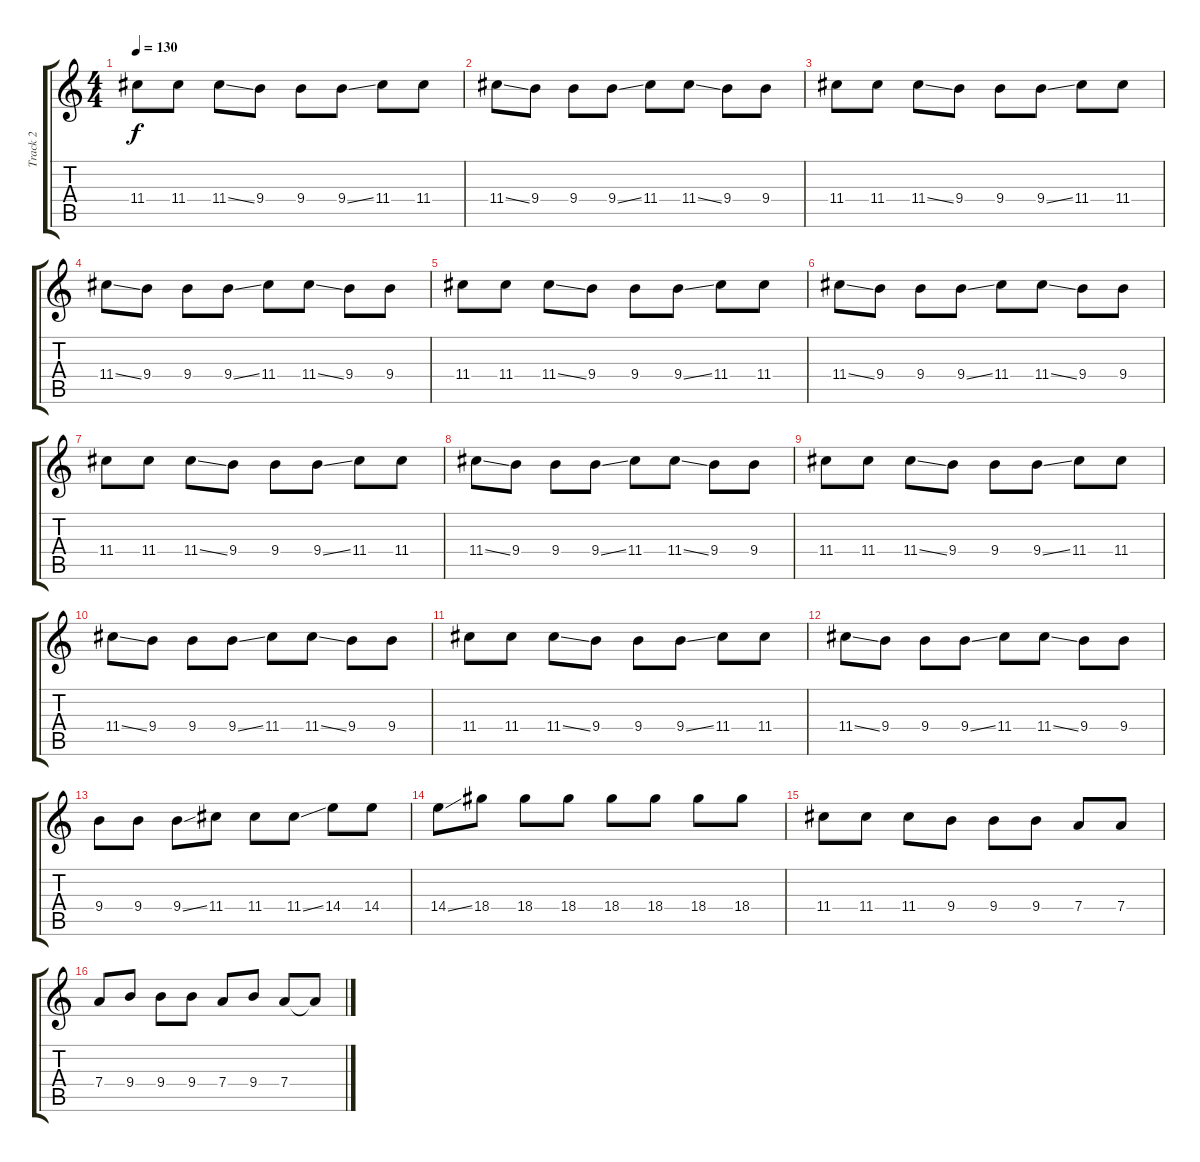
\track ("Track 2" "Track 2") {instrument electricguitarjazz}
\staff {score tabs}
\tuning (E4 B3 G3 D3 A2 D2) {hide}
\ts (4 4)
\tempo 130
\clef g2
\ks c
11.4.8{dy f} 11.4.8 11.4{ss}.8 9.4.8 9.4.8 9.4{ss}.8 11.4.8 11.4.8 |
11.4{ss}.8 9.4.8 9.4.8 9.4{ss}.8 11.4.8 11.4{ss}.8 9.4.8 9.4.8 |
11.4.8 11.4.8 11.4{ss}.8 9.4.8 9.4.8 9.4{ss}.8 11.4.8 11.4.8 |
11.4{ss}.8 9.4.8 9.4.8 9.4{ss}.8 11.4.8 11.4{ss}.8 9.4.8 9.4.8 |
11.4.8 11.4.8 11.4{ss}.8 9.4.8 9.4.8 9.4{ss}.8 11.4.8 11.4.8 |
11.4{ss}.8 9.4.8 9.4.8 9.4{ss}.8 11.4.8 11.4{ss}.8 9.4.8 9.4.8 |
11.4.8 11.4.8 11.4{ss}.8 9.4.8 9.4.8 9.4{ss}.8 11.4.8 11.4.8 |
11.4{ss}.8 9.4.8 9.4.8 9.4{ss}.8 11.4.8 11.4{ss}.8 9.4.8 9.4.8 |
11.4.8 11.4.8 11.4{ss}.8 9.4.8 9.4.8 9.4{ss}.8 11.4.8 11.4.8 |
11.4{ss}.8 9.4.8 9.4.8 9.4{ss}.8 11.4.8 11.4{ss}.8 9.4.8 9.4.8 |
11.4.8 11.4.8 11.4{ss}.8 9.4.8 9.4.8 9.4{ss}.8 11.4.8 11.4.8 |
11.4{ss}.8 9.4.8 9.4.8 9.4{ss}.8 11.4.8 11.4{ss}.8 9.4.8 9.4.8 |
9.4.8 9.4.8 9.4{ss}.8 11.4.8 11.4.8 11.4{ss}.8 14.4.8 14.4.8 |
14.4{ss}.8 18.4.8 18.4.8 18.4.8 18.4.8 18.4.8 18.4.8 18.4.8 |
11.4.8 11.4.8 11.4.8 9.4.8 9.4.8 9.4.8 7.4.8 7.4.8 |
7.4.8 9.4.8 9.4.8 9.4.8 7.4.8 9.4.8 7.4.8 7.4{t}.8
